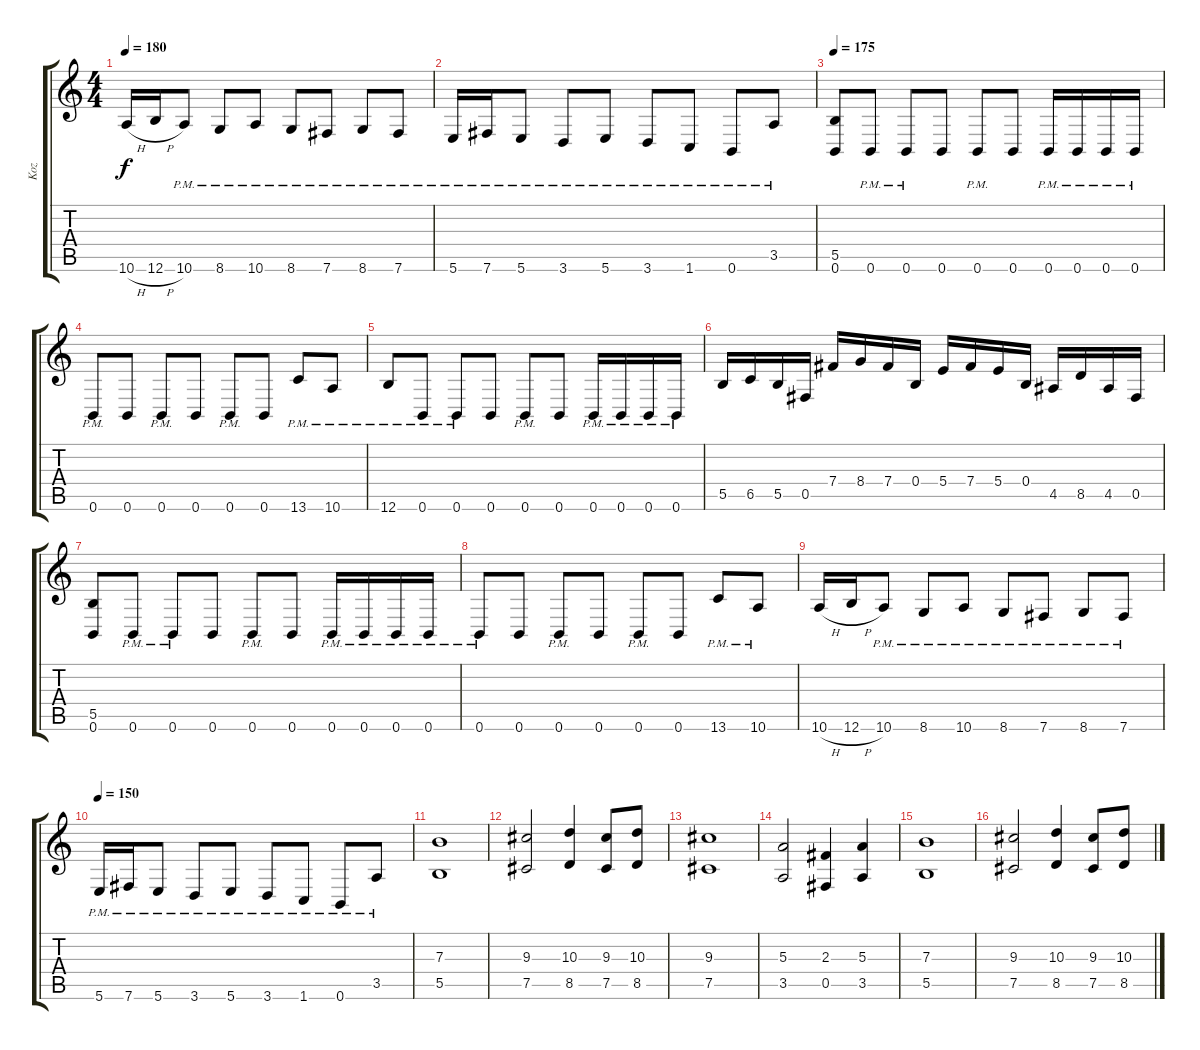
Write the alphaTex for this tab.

\track ("Koz" "Koz") {instrument distortionguitar}
\staff {score tabs}
\tuning (Db4 Ab3 E3 B2 Gb2 B1) {hide}
\ts (4 4)
\tempo 180
\clef g2
\ks c
10.6{h}.16{dy f} 12.6{h}.16 10.6{pm}.8 8.6{pm}.8 10.6{pm}.8 8.6{pm}.8 7.6{pm}.8 8.6{pm}.8 7.6{pm}.8 |
5.6{pm}.16 7.6{pm}.16 5.6{pm}.8 3.6{pm}.8 5.6{pm}.8 3.6{pm}.8 1.6{pm}.8 0.6{pm}.8 3.5{pm}.8 |
\tempo 175
(5.5 0.6).8 0.6{pm}.8 0.6{pm}.8 0.6.8 0.6{pm}.8 0.6.8 0.6{pm}.16 0.6{pm}.16 0.6{pm}.16 0.6{pm}.16 |
0.6{pm}.8 0.6.8 0.6{pm}.8 0.6.8 0.6{pm}.8 0.6.8 13.6{pm}.8 10.6{pm}.8 |
12.6{pm}.8 0.6{pm}.8 0.6{pm}.8 0.6.8 0.6{pm}.8 0.6.8 0.6{pm}.16 0.6{pm}.16 0.6{pm}.16 0.6{pm}.16 |
5.5.16 6.5.16 5.5.16 0.5.16 7.4.16 8.4.16 7.4.16 0.4.16 5.4.16 7.4.16 5.4.16 0.4.16 4.5.16 8.5.16 4.5.16 0.5.16 |
(5.5 0.6).8 0.6{pm}.8 0.6{pm}.8 0.6.8 0.6{pm}.8 0.6.8 0.6{pm}.16 0.6{pm}.16 0.6{pm}.16 0.6{pm}.16 |
0.6{pm}.8 0.6.8 0.6{pm}.8 0.6.8 0.6{pm}.8 0.6.8 13.6{pm}.8 10.6{pm}.8 |
10.6{h}.16 12.6{h}.16 10.6{pm}.8 8.6{pm}.8 10.6{pm}.8 8.6{pm}.8 7.6{pm}.8 8.6{pm}.8 7.6{pm}.8 |
\tempo 150
5.6{pm}.16 7.6{pm}.16 5.6{pm}.8 3.6{pm}.8 5.6{pm}.8 3.6{pm}.8 1.6{pm}.8 0.6{pm}.8 3.5{pm}.8 |
(7.3 5.5).1 |
(9.3 7.5).2 (10.3 8.5).4 (9.3 7.5).8 (10.3 8.5).8 |
(9.3 7.5).1 |
(5.3 3.5).2 (2.3 0.5).4 (5.3 3.5).4 |
(7.3 5.5).1 |
(9.3 7.5).2 (10.3 8.5).4 (9.3 7.5).8 (10.3 8.5).8
